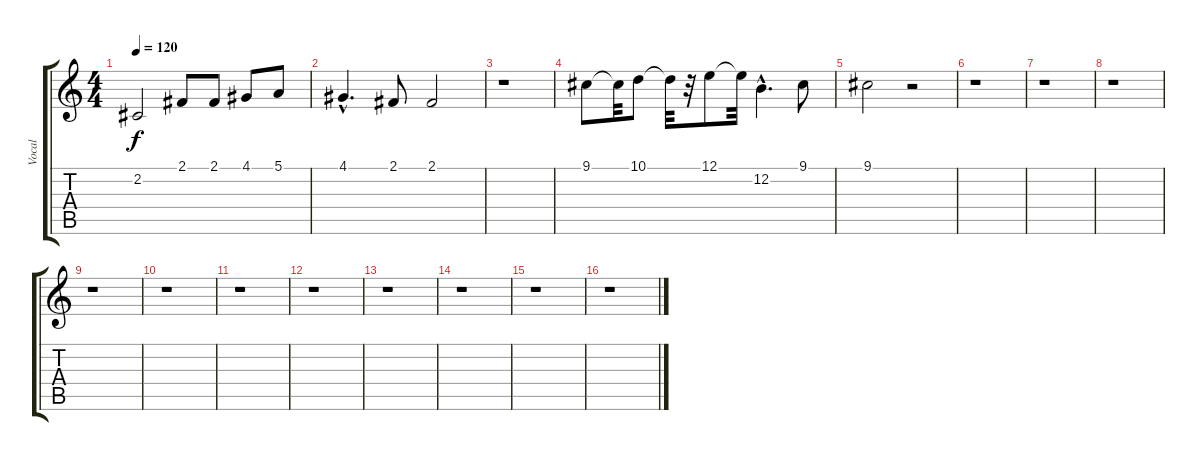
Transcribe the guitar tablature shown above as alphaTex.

\track ("Vocal" "Vocal") {instrument tenorsax}
\staff {score tabs}
\tuning (E4 B3 G3 D3 A2 E2) {hide}
\ts (4 4)
\tempo 120
\clef g2
\ks c
2.2.2{dy f} 2.1.8 2.1.8 4.1.8 5.1.8 |
4.1{hac}.4{d} 2.1.8 2.1.2 |
r.1 |
9.1.8 9.1{t}.32 10.1.8 10.1{t}.32 r.32 12.1.8 12.1{t}.32 12.2{hac}.4{d} 9.1.8 |
9.1.2 r.2 |
r.1 |
r.1 |
r.1 |
r.1 |
r.1 |
r.1 |
r.1 |
r.1 |
r.1 |
r.1 |
r.1
